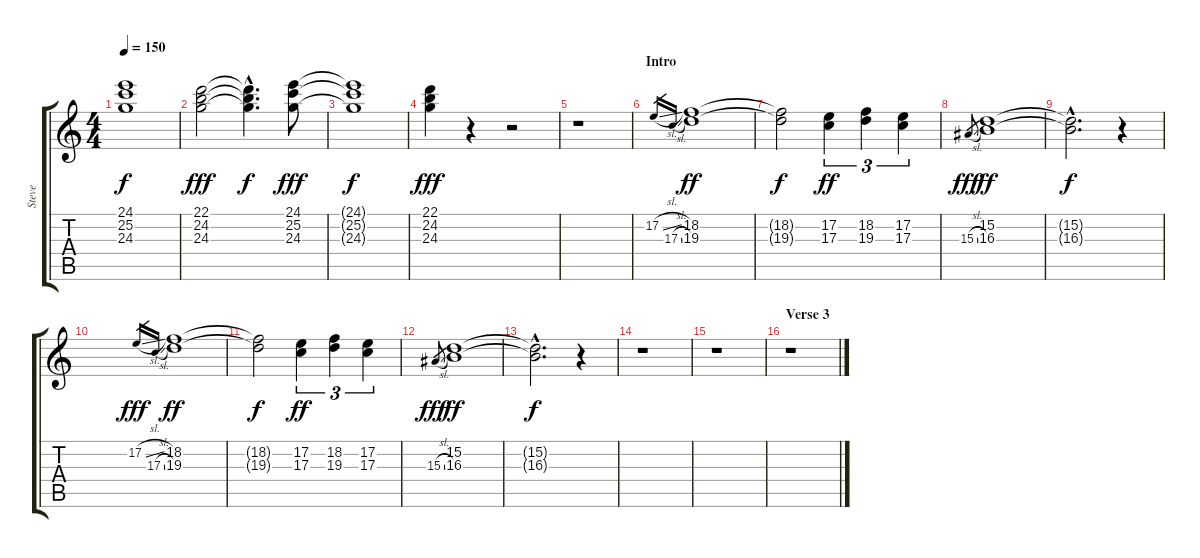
\track ("Steve" "Steve") {instrument rockorgan}
\staff {score tabs}
\tuning (E4 B3 G3 D3 A2 E2) {hide}
\ts (4 4)
\tempo 150
\clef g2
\ks c
(24.1{t} 25.2{t} 24.3{t}).1{dy f} |
(22.1 24.2 24.3).2{dy fff} (22.1{hac t} 24.2{hac t} 24.3{hac t}).4{d dy f} (24.1 25.2 24.3).8{dy fff} |
(24.1{t} 25.2{t} 24.3{t}).1{dy f} |
(22.1 24.2 24.3).4{dy fff} r.4 r.2 |
r.1 |
\section ("" "Intro")
17.2{sl}.16{gr} 17.3{sl}.16{gr} (18.2 19.3).1{dy ff} |
(18.2{t} 19.3{t}).2{dy f} (17.2 17.3).4{tu (3 2) dy ff} (18.2 19.3).4{tu (3 2)} (17.2 17.3).4{tu (3 2)} |
15.3{sl}.8{gr dy fff} (15.2 16.3).1{dy ff} |
(15.2{hac t} 16.3{hac t}).2{d dy f} r.4 |
17.2{sl}.16{gr dy fff} 17.3{sl}.16{gr} (18.2 19.3).1{dy ff} |
(18.2{t} 19.3{t}).2{dy f} (17.2 17.3).4{tu (3 2) dy ff} (18.2 19.3).4{tu (3 2)} (17.2 17.3).4{tu (3 2)} |
15.3{sl}.8{gr dy fff} (15.2 16.3).1{dy ff} |
(15.2{hac t} 16.3{hac t}).2{d dy f} r.4 |
r.1 |
r.1 |
\section ("" "Verse 3")
r.1
